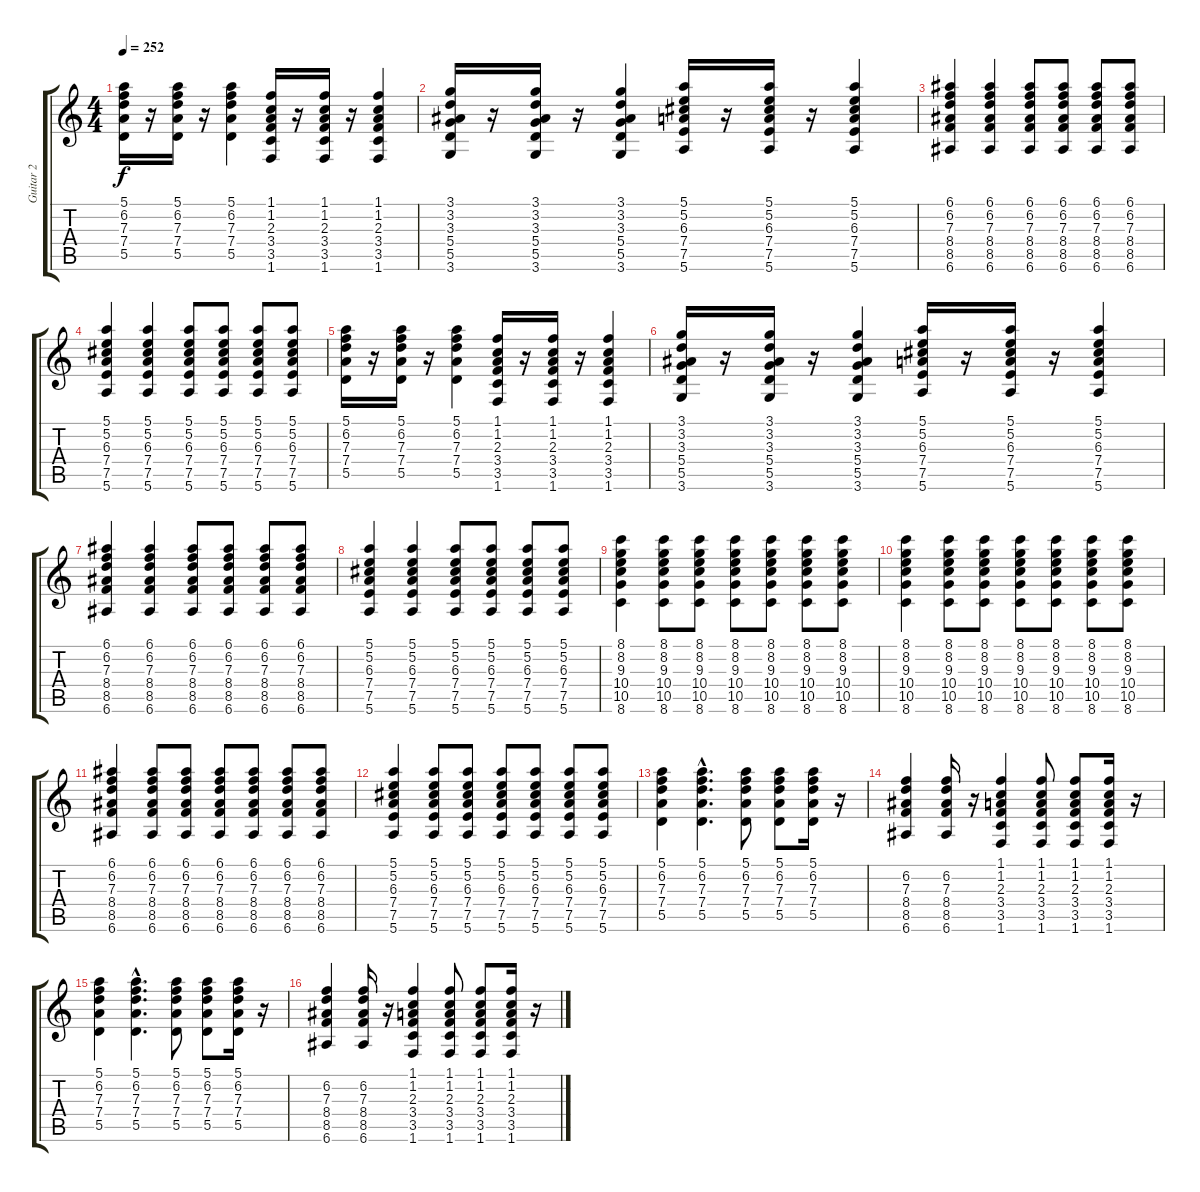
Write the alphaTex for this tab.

\track ("Guitar 2" "Guitar 2") {instrument distortionguitar}
\staff {score tabs}
\tuning (E4 B3 G3 D3 A2 E2) {hide}
\ts (4 4)
\tempo 252
\clef g2
\ks c
(5.1 6.2 7.3 7.4 5.5).16{dy f} r.16 (5.1 6.2 7.3 7.4 5.5).16 r.16 (5.1 6.2 7.3 7.4 5.5).4 (1.1 1.2 2.3 3.4 3.5 1.6).16 r.16 (1.1 1.2 2.3 3.4 3.5 1.6).16 r.16 (1.1 1.2 2.3 3.4 3.5 1.6).4 |
(3.1 3.2 3.3 5.4 5.5 3.6).16 r.16 (3.1 3.2 3.3 5.4 5.5 3.6).16 r.16 (3.1 3.2 3.3 5.4 5.5 3.6).4 (5.1 5.2 6.3 7.4 7.5 5.6).16 r.16 (5.1 5.2 6.3 7.4 7.5 5.6).16 r.16 (5.1 5.2 6.3 7.4 7.5 5.6).4 |
(6.1 6.2 7.3 8.4 8.5 6.6).4 (6.1 6.2 7.3 8.4 8.5 6.6).4 (6.1 6.2 7.3 8.4 8.5 6.6).8 (6.1 6.2 7.3 8.4 8.5 6.6).8 (6.1 6.2 7.3 8.4 8.5 6.6).8 (6.1 6.2 7.3 8.4 8.5 6.6).8 |
(5.1 5.2 6.3 7.4 7.5 5.6).4 (5.1 5.2 6.3 7.4 7.5 5.6).4 (5.1 5.2 6.3 7.4 7.5 5.6).8 (5.1 5.2 6.3 7.4 7.5 5.6).8 (5.1 5.2 6.3 7.4 7.5 5.6).8 (5.1 5.2 6.3 7.4 7.5 5.6).8 |
(5.1 6.2 7.3 7.4 5.5).16 r.16 (5.1 6.2 7.3 7.4 5.5).16 r.16 (5.1 6.2 7.3 7.4 5.5).4 (1.1 1.2 2.3 3.4 3.5 1.6).16 r.16 (1.1 1.2 2.3 3.4 3.5 1.6).16 r.16 (1.1 1.2 2.3 3.4 3.5 1.6).4 |
(3.1 3.2 3.3 5.4 5.5 3.6).16 r.16 (3.1 3.2 3.3 5.4 5.5 3.6).16 r.16 (3.1 3.2 3.3 5.4 5.5 3.6).4 (5.1 5.2 6.3 7.4 7.5 5.6).16 r.16 (5.1 5.2 6.3 7.4 7.5 5.6).16 r.16 (5.1 5.2 6.3 7.4 7.5 5.6).4 |
(6.1 6.2 7.3 8.4 8.5 6.6).4 (6.1 6.2 7.3 8.4 8.5 6.6).4 (6.1 6.2 7.3 8.4 8.5 6.6).8 (6.1 6.2 7.3 8.4 8.5 6.6).8 (6.1 6.2 7.3 8.4 8.5 6.6).8 (6.1 6.2 7.3 8.4 8.5 6.6).8 |
(5.1 5.2 6.3 7.4 7.5 5.6).4 (5.1 5.2 6.3 7.4 7.5 5.6).4 (5.1 5.2 6.3 7.4 7.5 5.6).8 (5.1 5.2 6.3 7.4 7.5 5.6).8 (5.1 5.2 6.3 7.4 7.5 5.6).8 (5.1 5.2 6.3 7.4 7.5 5.6).8 |
(8.1 8.2 9.3 10.4 10.5 8.6).4 (8.1 8.2 9.3 10.4 10.5 8.6).8 (8.1 8.2 9.3 10.4 10.5 8.6).8 (8.1 8.2 9.3 10.4 10.5 8.6).8 (8.1 8.2 9.3 10.4 10.5 8.6).8 (8.1 8.2 9.3 10.4 10.5 8.6).8 (8.1 8.2 9.3 10.4 10.5 8.6).8 |
(8.1 8.2 9.3 10.4 10.5 8.6).4 (8.1 8.2 9.3 10.4 10.5 8.6).8 (8.1 8.2 9.3 10.4 10.5 8.6).8 (8.1 8.2 9.3 10.4 10.5 8.6).8 (8.1 8.2 9.3 10.4 10.5 8.6).8 (8.1 8.2 9.3 10.4 10.5 8.6).8 (8.1 8.2 9.3 10.4 10.5 8.6).8 |
(6.1 6.2 7.3 8.4 8.5 6.6).4 (6.1 6.2 7.3 8.4 8.5 6.6).8 (6.1 6.2 7.3 8.4 8.5 6.6).8 (6.1 6.2 7.3 8.4 8.5 6.6).8 (6.1 6.2 7.3 8.4 8.5 6.6).8 (6.1 6.2 7.3 8.4 8.5 6.6).8 (6.1 6.2 7.3 8.4 8.5 6.6).8 |
(5.1 5.2 6.3 7.4 7.5 5.6).4 (5.1 5.2 6.3 7.4 7.5 5.6).8 (5.1 5.2 6.3 7.4 7.5 5.6).8 (5.1 5.2 6.3 7.4 7.5 5.6).8 (5.1 5.2 6.3 7.4 7.5 5.6).8 (5.1 5.2 6.3 7.4 7.5 5.6).8 (5.1 5.2 6.3 7.4 7.5 5.6).8 |
(5.1 6.2 7.3 7.4 5.5).4 (5.1{hac} 6.2{hac} 7.3{hac} 7.4{hac} 5.5{hac}).4{d} (5.1 6.2 7.3 7.4 5.5).8 (5.1 6.2 7.3 7.4 5.5).8 (5.1 6.2 7.3 7.4 5.5).16 r.16 |
(6.2 7.3 8.4 8.5 6.6).4 (6.2 7.3 8.4 8.5 6.6).16 r.16 (1.1 1.2 2.3 3.4 3.5 1.6).4 (1.1 1.2 2.3 3.4 3.5 1.6).8 (1.1 1.2 2.3 3.4 3.5 1.6).8 (1.1 1.2 2.3 3.4 3.5 1.6).16 r.16 |
(5.1 6.2 7.3 7.4 5.5).4 (5.1{hac} 6.2{hac} 7.3{hac} 7.4{hac} 5.5{hac}).4{d} (5.1 6.2 7.3 7.4 5.5).8 (5.1 6.2 7.3 7.4 5.5).8 (5.1 6.2 7.3 7.4 5.5).16 r.16 |
(6.2 7.3 8.4 8.5 6.6).4 (6.2 7.3 8.4 8.5 6.6).16 r.16 (1.1 1.2 2.3 3.4 3.5 1.6).4 (1.1 1.2 2.3 3.4 3.5 1.6).8 (1.1 1.2 2.3 3.4 3.5 1.6).8 (1.1 1.2 2.3 3.4 3.5 1.6).16 r.16
